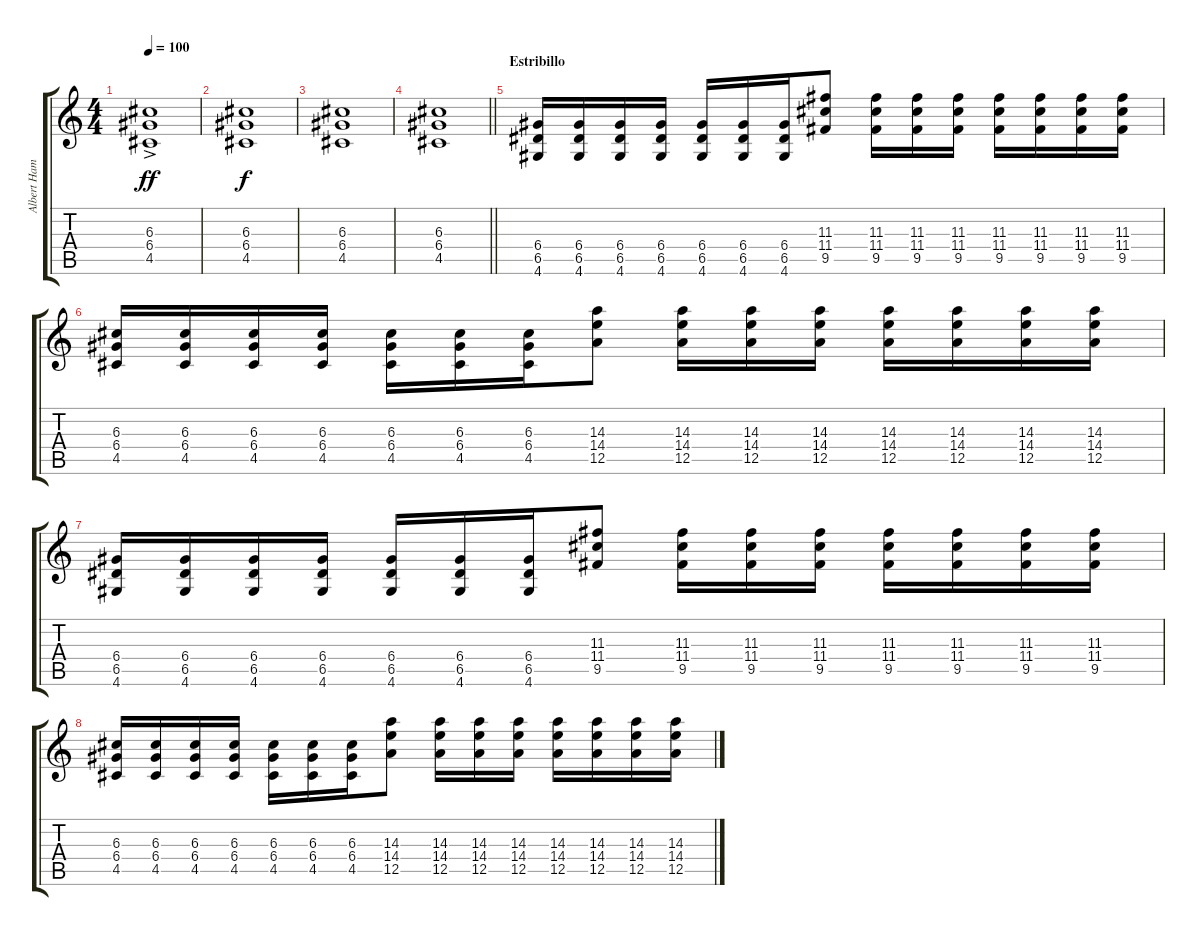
\track ("Albert Hammond Jr." "Albert Ham") {instrument distortionguitar}
\staff {score tabs}
\tuning (E4 B3 G3 D3 A2 E2) {hide}
\ts (4 4)
\tempo 100
\clef g2
\ks c
(6.3{ac} 6.4{ac} 4.5{ac}).1{dy ff} |
(6.3 6.4 4.5).1{dy f} |
(6.3 6.4 4.5).1 |
\barLineRight lightlight
(6.3 6.4 4.5).1 |
\section ("" "Estribillo")
(6.4 6.5 4.6).16 (6.4 6.5 4.6).16 (6.4 6.5 4.6).16 (6.4 6.5 4.6).16 (6.4 6.5 4.6).16 (6.4 6.5 4.6).16 (6.4 6.5 4.6).16 (11.3 11.4 9.5).8 (11.3 11.4 9.5).16 (11.3 11.4 9.5).16 (11.3 11.4 9.5).16 (11.3 11.4 9.5).16 (11.3 11.4 9.5).16 (11.3 11.4 9.5).16 (11.3 11.4 9.5).16 |
(6.3 6.4 4.5).16 (6.3 6.4 4.5).16 (6.3 6.4 4.5).16 (6.3 6.4 4.5).16 (6.3 6.4 4.5).16 (6.3 6.4 4.5).16 (6.3 6.4 4.5).16 (14.3 14.4 12.5).8 (14.3 14.4 12.5).16 (14.3 14.4 12.5).16 (14.3 14.4 12.5).16 (14.3 14.4 12.5).16 (14.3 14.4 12.5).16 (14.3 14.4 12.5).16 (14.3 14.4 12.5).16 |
(6.4 6.5 4.6).16 (6.4 6.5 4.6).16 (6.4 6.5 4.6).16 (6.4 6.5 4.6).16 (6.4 6.5 4.6).16 (6.4 6.5 4.6).16 (6.4 6.5 4.6).16 (11.3 11.4 9.5).8 (11.3 11.4 9.5).16 (11.3 11.4 9.5).16 (11.3 11.4 9.5).16 (11.3 11.4 9.5).16 (11.3 11.4 9.5).16 (11.3 11.4 9.5).16 (11.3 11.4 9.5).16 |
(6.3 6.4 4.5).16 (6.3 6.4 4.5).16 (6.3 6.4 4.5).16 (6.3 6.4 4.5).16 (6.3 6.4 4.5).16 (6.3 6.4 4.5).16 (6.3 6.4 4.5).16 (14.3 14.4 12.5).8 (14.3 14.4 12.5).16 (14.3 14.4 12.5).16 (14.3 14.4 12.5).16 (14.3 14.4 12.5).16 (14.3 14.4 12.5).16 (14.3 14.4 12.5).16 (14.3 14.4 12.5).16
